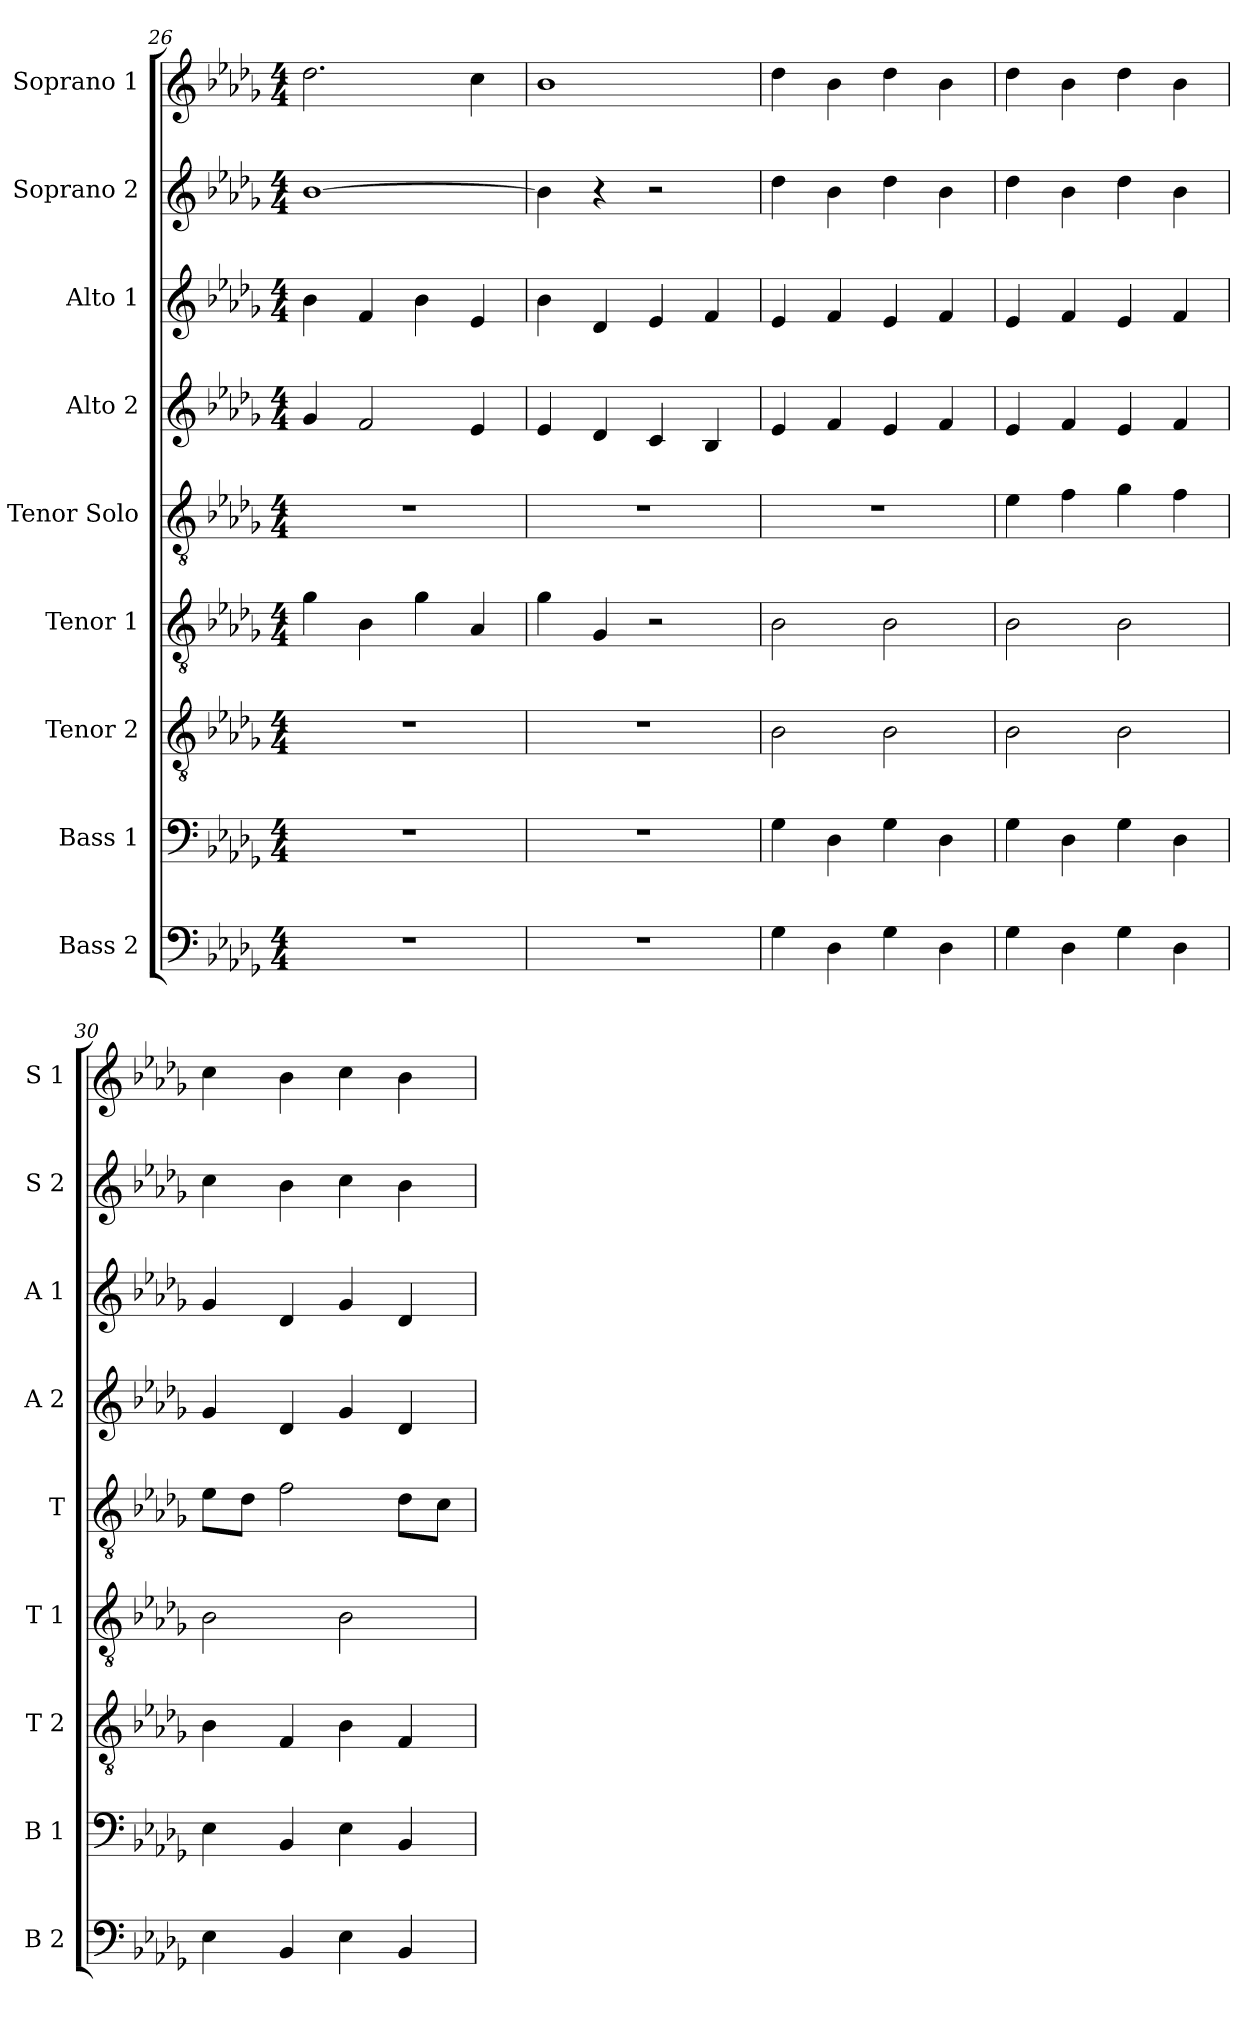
**kern	**kern	**kern	**kern	**kern	**kern	**kern	**kern	**kern
*part9	*part8	*part7	*part6	*part5	*part4	*part3	*part2	*part1
*staff9	*staff8	*staff7	*staff6	*staff5	*staff4	*staff3	*staff2	*staff1
*I"Bass 2	*I"Bass 1	*I"Tenor 2	*I"Tenor 1	*I"Tenor Solo	*I"Alto 2	*I"Alto 1	*I"Soprano 2	*I"Soprano 1
*I'B 2	*I'B 1	*I'T 2	*I'T 1	*I'T	*I'A 2	*I'A 1	*I'S 2	*I'S 1
*clefF4	*clefF4	*clefGv2	*clefGv2	*clefGv2	*clefG2	*clefG2	*clefG2	*clefG2
*k[b-e-a-d-g-]	*k[b-e-a-d-g-]	*k[b-e-a-d-g-]	*k[b-e-a-d-g-]	*k[b-e-a-d-g-]	*k[b-e-a-d-g-]	*k[b-e-a-d-g-]	*k[b-e-a-d-g-]	*k[b-e-a-d-g-]
*b-:	*b-:	*b-:	*b-:	*b-:	*b-:	*b-:	*b-:	*b-:
*M4/4	*M4/4	*M4/4	*M4/4	*M4/4	*M4/4	*M4/4	*M4/4	*M4/4
=26	=26	=26	=26	=26	=26	=26	=26	=26
1r	1r	1r	4g-	1r	4g-	4b-	[1b-	2.dd-
.	.	.	4B-	.	2f	4f	.	.
.	.	.	4g-	.	.	4b-	.	.
.	.	.	4A-	.	4e-	4e-	.	4cc
=27	=27	=27	=27	=27	=27	=27	=27	=27
1r	1r	1r	4g-	1r	4e-	4b-	4b-]	1b-
.	.	.	4G-	.	4d-	4d-	4r	.
.	.	.	2r	.	4c	4e-	2r	.
.	.	.	.	.	4B-	4f	.	.
=28	=28	=28	=28	=28	=28	=28	=28	=28
4G-	4G-	2B-	2B-	1r	4e-	4e-	4dd-	4dd-
4D-	4D-	.	.	.	4f	4f	4b-	4b-
4G-	4G-	2B-	2B-	.	4e-	4e-	4dd-	4dd-
4D-	4D-	.	.	.	4f	4f	4b-	4b-
=29	=29	=29	=29	=29	=29	=29	=29	=29
4G-	4G-	2B-	2B-	4e-	4e-	4e-	4dd-	4dd-
4D-	4D-	.	.	4f	4f	4f	4b-	4b-
4G-	4G-	2B-	2B-	4g-	4e-	4e-	4dd-	4dd-
4D-	4D-	.	.	4f	4f	4f	4b-	4b-
=30	=30	=30	=30	=30	=30	=30	=30	=30
4E-	4E-	4B-	2B-	8e-L	4g-	4g-	4cc	4cc
.	.	.	.	8d-J	.	.	.	.
4BB-	4BB-	4F	.	2f	4d-	4d-	4b-	4b-
4E-	4E-	4B-	2B-	.	4g-	4g-	4cc	4cc
4BB-	4BB-	4F	.	8d-L	4d-	4d-	4b-	4b-
.	.	.	.	8cJ	.	.	.	.
=	=	=	=	=	=	=	=	=
*-	*-	*-	*-	*-	*-	*-	*-	*-
